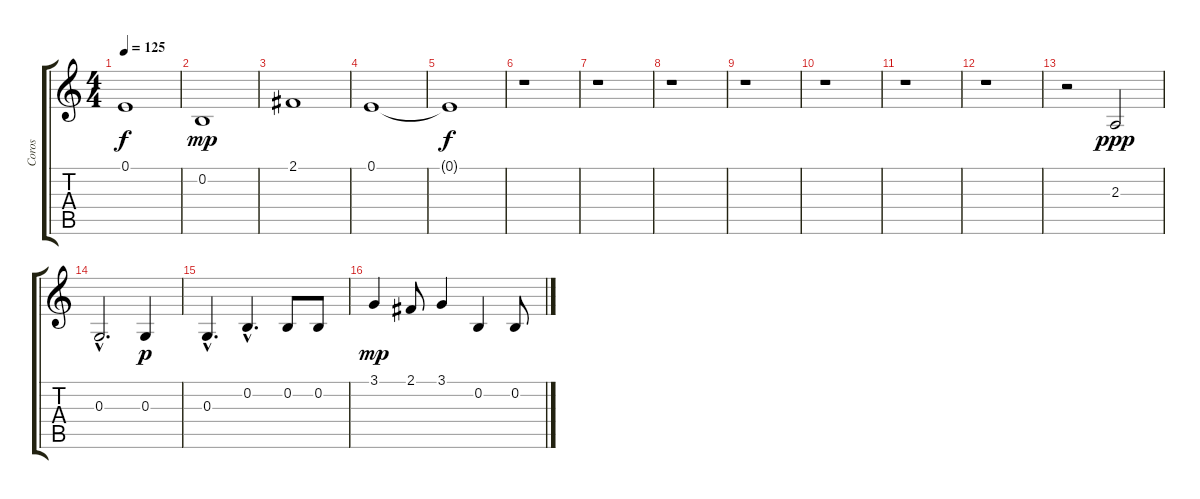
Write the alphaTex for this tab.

\track ("Coros" "Coros") {instrument fx5brightness}
\staff {score tabs}
\tuning (E4 B3 G3 D3 A2 E2) {hide}
\ts (4 4)
\tempo 125
\clef g2
\ks c
0.1{t}.1{dy f} |
0.2.1{dy mp} |
2.1.1 |
0.1.1 |
0.1{t}.1{dy f} |
r.1 |
r.1 |
r.1 |
r.1 |
r.1 |
r.1 |
r.1 |
r.2 2.3.2{dy ppp instrument fx5brightness} |
0.3{hac}.2{d} 0.3.4{dy p} |
0.3{hac}.4{d} 0.2{hac}.4{d} 0.2.8 0.2.8 |
3.1.4{dy mp} 2.1.8 3.1.4 0.2.4 0.2.8
